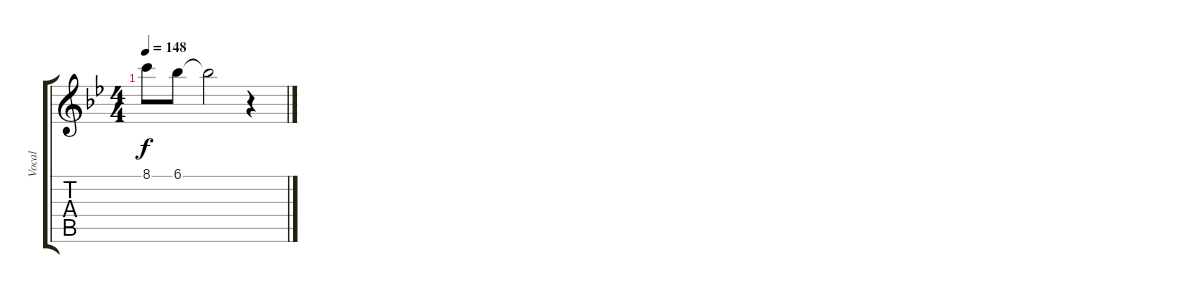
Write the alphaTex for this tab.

\track ("Vocal" "Vocal") {instrument electricguitarjazz}
\staff {score tabs}
\tuning (E4 B3 G3 D3 A2 E2) {hide}
\ts (4 4)
\tempo 148
\clef g2
\ks bb
8.1.8{dy f} 6.1.8 6.1{t}.2 r.4
